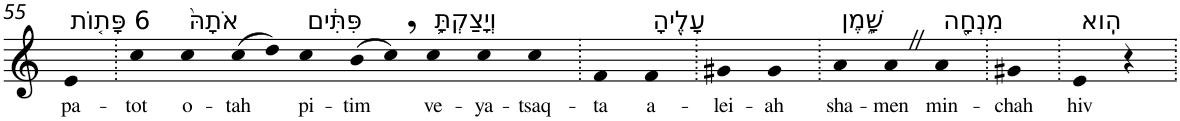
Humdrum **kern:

**kern	**text
*part1	*part1
*staff1	*staff1
*I"Piano	*
*I'Pno	*
!!LO:PB:g=z
*clefG2	*
*k[]	*
=55	=55
!LO:TX:a:t=6 פָּת֤וֹת	!
!	!LO:LY:b
4e	pa-
=56.	=56.
!	!LO:LY:b
4cc	-tot
!LO:TX:a:t=אֹתָהּ֙	!
!	!LO:LY:b
4cc	o-
!	!LO:LY:b
(>8cc	-tah
8dd)	.
!LO:TX:a:t=פִּתִּ֔ים	!
!	!LO:LY:b
4cc	pi-
!	!LO:LY:b
(>8b	-tim
8cc,)	.
!LO:TX:a:t=וְיָצַקְתָּ֥	!
!	!LO:LY:b
4cc	ve-
!	!LO:LY:b
4cc	-ya-
!	!LO:LY:b
4cc	-tsaq-
=57.	=57.
!	!LO:LY:b
4f	-ta
!LO:TX:a:t=עָלֶ֖יהָ	!
!	!LO:LY:b
4f	a-
=58.	=58.
!	!LO:LY:b
4g#X	-lei-
!	!LO:LY:b
4g#	-ah
=59.	=59.
!LO:TX:a:t=שָׁ֑מֶן	!
!	!LO:LY:b
4a	sha-
!	!LO:LY:b
4aZ	-men
!LO:TX:a:t=מִנְחָ֖ה	!
!	!LO:LY:b
4a	min-
=60.	=60.
!	!LO:LY:b
4g#X	-chah
=61.	=61.
!LO:TX:a:t=הִֽוא	!
!	!LO:LY:b
4e	hiv
4r	.
=.	=.
*-	*-
